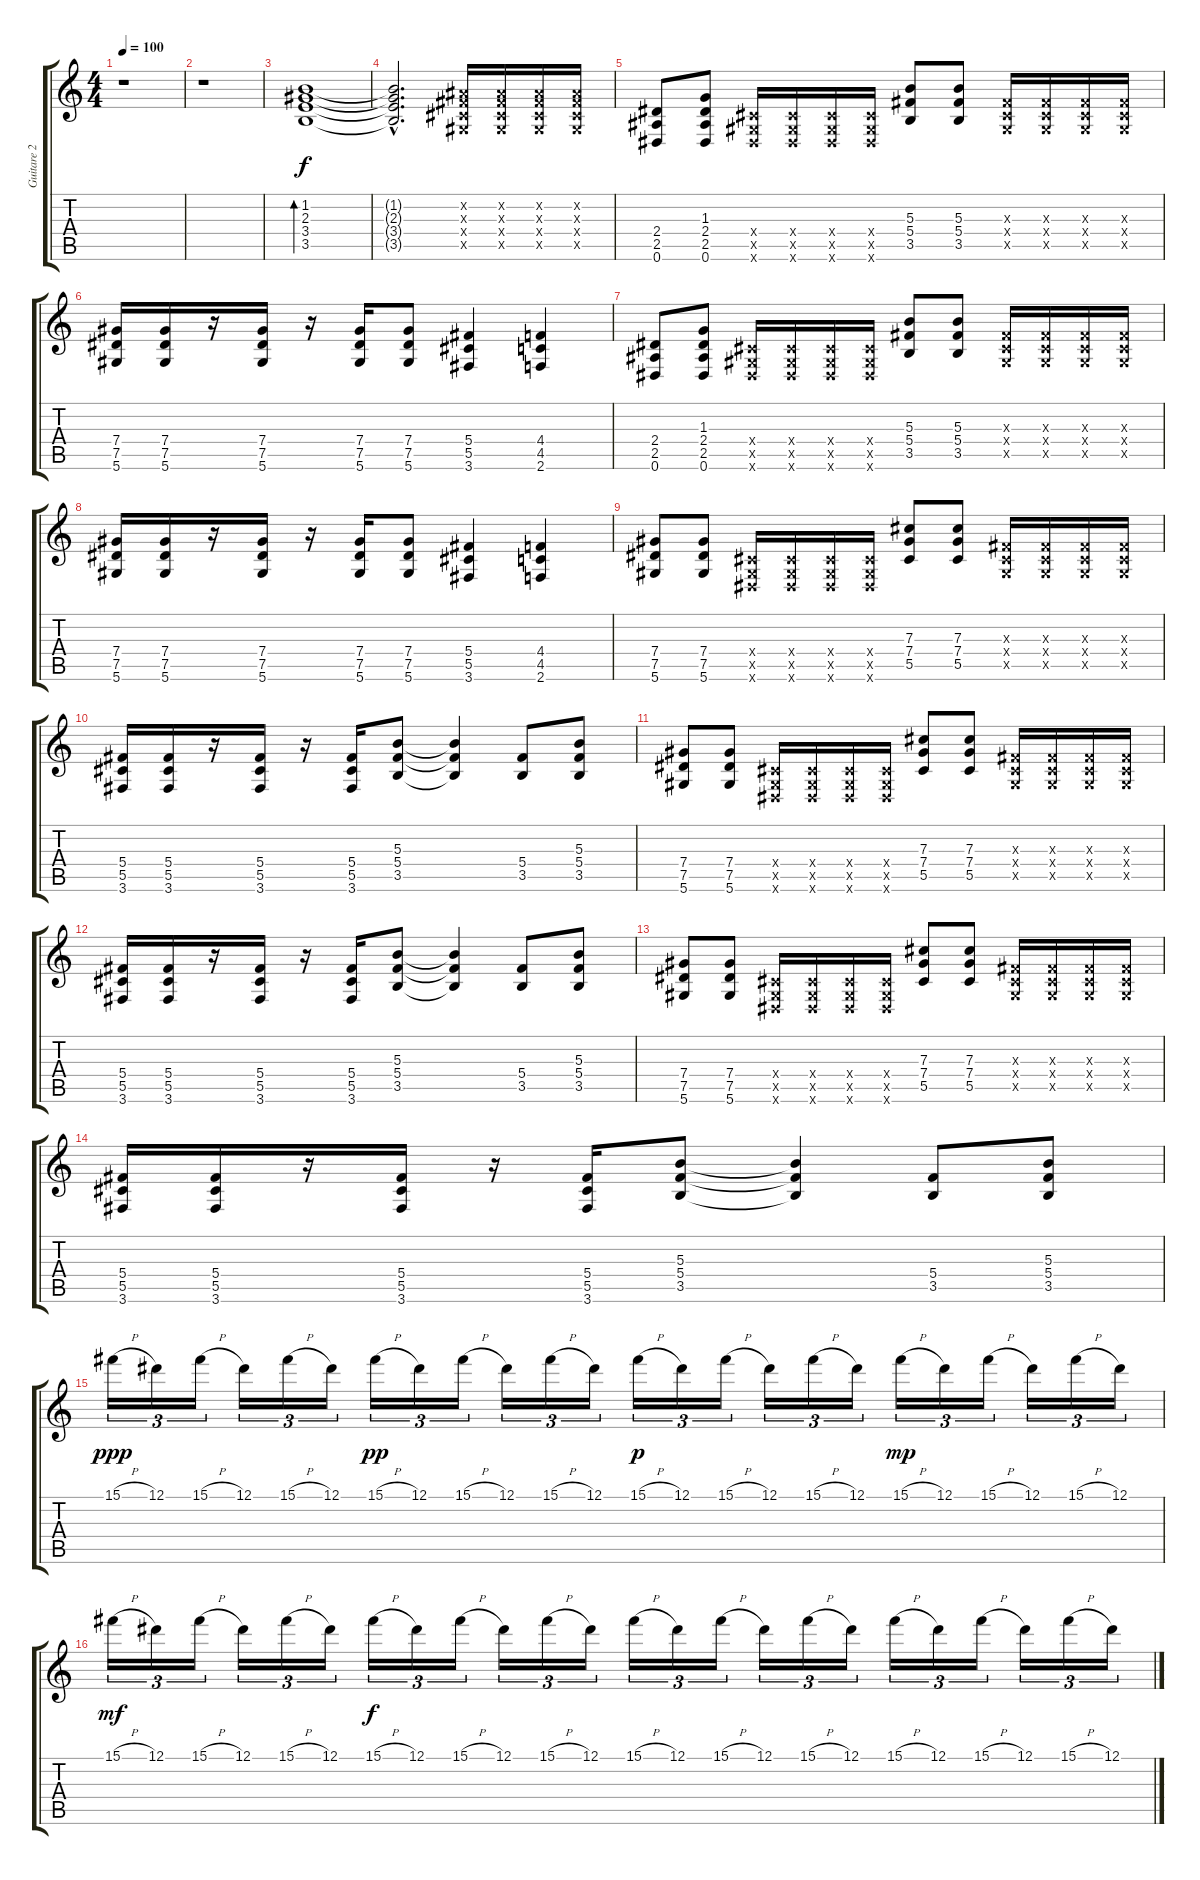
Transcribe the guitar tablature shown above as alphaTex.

\track ("Guitare 2" "Guitare 2") {instrument distortionguitar}
\staff {score tabs}
\tuning (Eb4 Bb3 Gb3 Db3 Ab2 Eb2) {hide}
\ts (4 4)
\tempo 100
\clef g2
\ks c
r.1{dy fff} |
r.1 |
(1.2 2.3 3.4 3.5).1{bd 60 dy f} |
(1.2{hac t} 2.3{hac t} 3.4{hac t} 3.5{hac t}).2{d} (0.2{x} 0.3{x} 0.4{x} 0.5{x}).16 (0.2{x} 0.3{x} 0.4{x} 0.5{x}).16 (0.2{x} 0.3{x} 0.4{x} 0.5{x}).16 (0.2{x} 0.3{x} 0.4{x} 0.5{x}).16 |
(2.4 2.5 0.6).8 (1.3 2.4 2.5 0.6).8 (0.4{x} 0.5{x} 0.6{x}).16 (0.4{x} 0.5{x} 0.6{x}).16 (0.4{x} 0.5{x} 0.6{x}).16 (0.4{x} 0.5{x} 0.6{x}).16 (5.3 5.4 3.5).8 (5.3 5.4 3.5).8 (0.3{x} 0.4{x} 0.5{x}).16 (0.3{x} 0.4{x} 0.5{x}).16 (0.3{x} 0.4{x} 0.5{x}).16 (0.3{x} 0.4{x} 0.5{x}).16 |
(7.4 7.5 5.6).16 (7.4 7.5 5.6).16 r.16 (7.4 7.5 5.6).16 r.16 (7.4 7.5 5.6).16 (7.4 7.5 5.6).8 (5.4 5.5 3.6).4 (4.4 4.5 2.6).4 |
(2.4 2.5 0.6).8 (1.3 2.4 2.5 0.6).8 (0.4{x} 0.5{x} 0.6{x}).16 (0.4{x} 0.5{x} 0.6{x}).16 (0.4{x} 0.5{x} 0.6{x}).16 (0.4{x} 0.5{x} 0.6{x}).16 (5.3 5.4 3.5).8 (5.3 5.4 3.5).8 (0.3{x} 0.4{x} 0.5{x}).16 (0.3{x} 0.4{x} 0.5{x}).16 (0.3{x} 0.4{x} 0.5{x}).16 (0.3{x} 0.4{x} 0.5{x}).16 |
(7.4 7.5 5.6).16 (7.4 7.5 5.6).16 r.16 (7.4 7.5 5.6).16 r.16 (7.4 7.5 5.6).16 (7.4 7.5 5.6).8 (5.4 5.5 3.6).4 (4.4 4.5 2.6).4 |
(7.4 7.5 5.6).8 (7.4 7.5 5.6).8 (0.4{x} 0.5{x} 0.6{x}).16 (0.4{x} 0.5{x} 0.6{x}).16 (0.4{x} 0.5{x} 0.6{x}).16 (0.4{x} 0.5{x} 0.6{x}).16 (7.3 7.4 5.5).8 (7.3 7.4 5.5).8 (0.3{x} 0.4{x} 0.5{x}).16 (0.3{x} 0.4{x} 0.5{x}).16 (0.3{x} 0.4{x} 0.5{x}).16 (0.3{x} 0.4{x} 0.5{x}).16 |
(5.4 5.5 3.6).16 (5.4 5.5 3.6).16 r.16 (5.4 5.5 3.6).16 r.16 (5.4 5.5 3.6).16 (5.3 5.4 3.5).8 (5.3{t} 5.4{t} 3.5{t}).4 (5.4 3.5).8 (5.3 5.4 3.5).8 |
(7.4 7.5 5.6).8 (7.4 7.5 5.6).8 (0.4{x} 0.5{x} 0.6{x}).16 (0.4{x} 0.5{x} 0.6{x}).16 (0.4{x} 0.5{x} 0.6{x}).16 (0.4{x} 0.5{x} 0.6{x}).16 (7.3 7.4 5.5).8 (7.3 7.4 5.5).8 (0.3{x} 0.4{x} 0.5{x}).16 (0.3{x} 0.4{x} 0.5{x}).16 (0.3{x} 0.4{x} 0.5{x}).16 (0.3{x} 0.4{x} 0.5{x}).16 |
(5.4 5.5 3.6).16 (5.4 5.5 3.6).16 r.16 (5.4 5.5 3.6).16 r.16 (5.4 5.5 3.6).16 (5.3 5.4 3.5).8 (5.3{t} 5.4{t} 3.5{t}).4 (5.4 3.5).8 (5.3 5.4 3.5).8 |
(7.4 7.5 5.6).8 (7.4 7.5 5.6).8 (0.4{x} 0.5{x} 0.6{x}).16 (0.4{x} 0.5{x} 0.6{x}).16 (0.4{x} 0.5{x} 0.6{x}).16 (0.4{x} 0.5{x} 0.6{x}).16 (7.3 7.4 5.5).8 (7.3 7.4 5.5).8 (0.3{x} 0.4{x} 0.5{x}).16 (0.3{x} 0.4{x} 0.5{x}).16 (0.3{x} 0.4{x} 0.5{x}).16 (0.3{x} 0.4{x} 0.5{x}).16 |
(5.4 5.5 3.6).16 (5.4 5.5 3.6).16 r.16 (5.4 5.5 3.6).16 r.16 (5.4 5.5 3.6).16 (5.3 5.4 3.5).8 (5.3{t} 5.4{t} 3.5{t}).4 (5.4 3.5).8 (5.3 5.4 3.5).8 |
15.1{h}.16{tu (3 2) dy ppp} 12.1.16{tu (3 2)} 15.1{h}.16{tu (3 2)} 12.1.16{tu (3 2)} 15.1{h}.16{tu (3 2)} 12.1.16{tu (3 2)} 15.1{h}.16{tu (3 2) dy pp} 12.1.16{tu (3 2)} 15.1{h}.16{tu (3 2)} 12.1.16{tu (3 2)} 15.1{h}.16{tu (3 2)} 12.1.16{tu (3 2)} 15.1{h}.16{tu (3 2) dy p} 12.1.16{tu (3 2)} 15.1{h}.16{tu (3 2)} 12.1.16{tu (3 2)} 15.1{h}.16{tu (3 2)} 12.1.16{tu (3 2)} 15.1{h}.16{tu (3 2) dy mp} 12.1.16{tu (3 2)} 15.1{h}.16{tu (3 2)} 12.1.16{tu (3 2)} 15.1{h}.16{tu (3 2)} 12.1.16{tu (3 2)} |
15.1{h}.16{tu (3 2) dy mf} 12.1.16{tu (3 2)} 15.1{h}.16{tu (3 2)} 12.1.16{tu (3 2)} 15.1{h}.16{tu (3 2)} 12.1.16{tu (3 2)} 15.1{h}.16{tu (3 2) dy f} 12.1.16{tu (3 2)} 15.1{h}.16{tu (3 2)} 12.1.16{tu (3 2)} 15.1{h}.16{tu (3 2)} 12.1.16{tu (3 2)} 15.1{h}.16{tu (3 2)} 12.1.16{tu (3 2)} 15.1{h}.16{tu (3 2)} 12.1.16{tu (3 2)} 15.1{h}.16{tu (3 2)} 12.1.16{tu (3 2)} 15.1{h}.16{tu (3 2)} 12.1.16{tu (3 2)} 15.1{h}.16{tu (3 2)} 12.1.16{tu (3 2)} 15.1{h}.16{tu (3 2)} 12.1.16{tu (3 2)}
